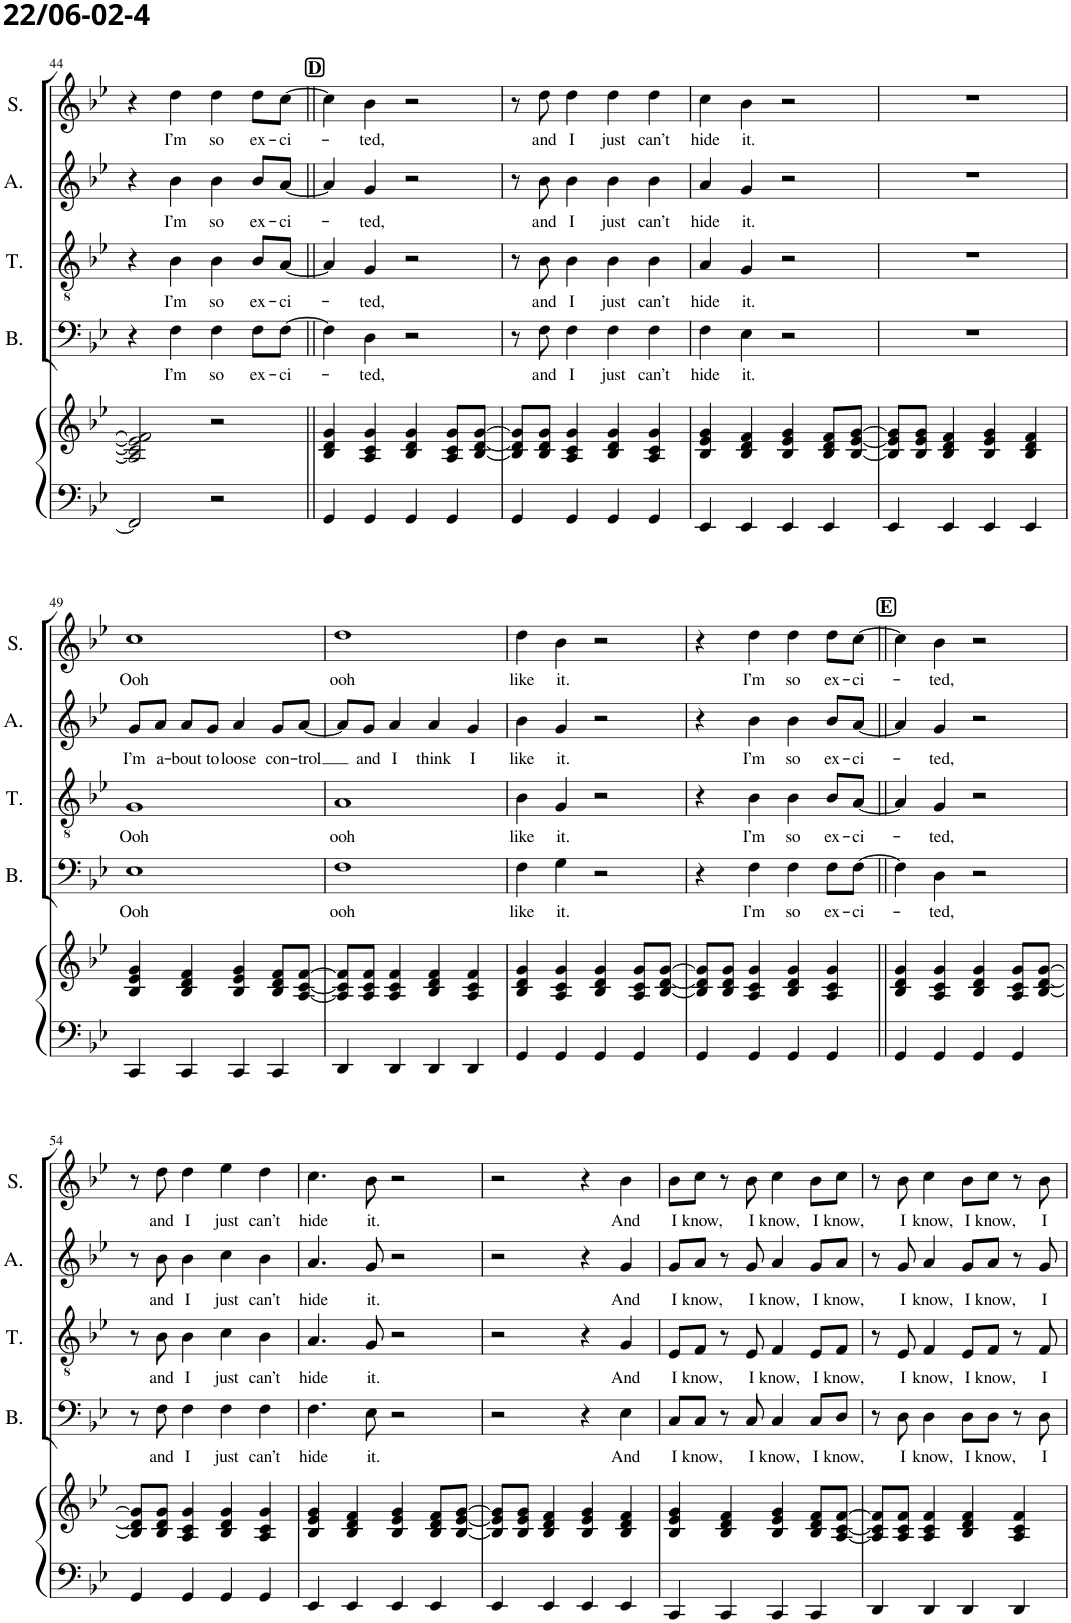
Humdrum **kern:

**kern	**kern	**kern	**text	**kern	**text	**kern	**text	**kern	**text
*part5	*part5	*part4	*part4	*part3	*part3	*part2	*part2	*part1	*part1
*staff6	*staff5	*staff4	*staff4	*staff3	*staff3	*staff2	*staff2	*staff1	*staff1
*I"Piano	*	*I"Bas	*	*I"Tenor	*	*I"Alt	*	*I"Sopraan	*
*I'Pno	*	*I'B.	*	*I'T.	*	*I'A.	*	*I'S.	*
!!LO:PB:g=z
*clefF4	*clefG2	*clefF4	*	*clefGv2	*	*clefG2	*	*clefG2	*
*	*	*	*	*	*	*Trd1c2	*	*Trd1c2	*
*k[b-e-]	*k[b-e-]	*k[b-e-]	*	*k[b-e-]	*	*k[b-e-]	*	*k[b-e-]	*
*M4/4	*M4/4	*M4/4	*	*M4/4	*	*M4/4	*	*M4/4	*
=44	=44	=44	=44	=44	=44	=44	=44	=44	=44
2FF/]	2A/] 2c/] 2e-/] 2f/]	4r	.	4r	.	4r	.	4r	.
!	!	!	!LO:LY:b	!	!LO:LY:b	!	!LO:LY:b	!	!LO:LY:b
.	.	4F\	I’m	4B-\	I’m	4b-\	I’m	4dd\	I’m
!	!	!	!LO:LY:b	!	!LO:LY:b	!	!LO:LY:b	!	!LO:LY:b
2r	2r	4F\	so	4B-\	so	4b-\	so	4dd\	so
!	!	!	!LO:LY:b	!	!LO:LY:b	!	!LO:LY:b	!	!LO:LY:b
.	.	8F\L	ex-	8B-/L	ex-	8b-/L	ex-	8dd\L	ex-
!	!	!	!LO:LY:b	!	!LO:LY:b	!	!LO:LY:b	!	!LO:LY:b
.	.	[8F\J	-ci-	[8A/J	-ci-	[8a/J	-ci-	[8cc\J	-ci-
!!LO:REH:place=s1:a:B:cj:fs=11:t=D
=45||	=45||	=45||	=45||	=45||	=45||	=45||	=45||	=45||	=45||
4GG/	4B-/ 4d/ 4g/	4F\]	.	4A/]	.	4a/]	.	4cc\]	.
!	!	!	!LO:LY:b	!	!LO:LY:b	!	!LO:LY:b	!	!LO:LY:b
4GG/	4A/ 4c/ 4g/	4D\	-ted,	4G/	-ted,	4g/	-ted,	4b-\	-ted,
4GG/	4B-/ 4d/ 4g/	2r	.	2r	.	2r	.	2r	.
4GG/	8A/ 8c/ 8g/L	.	.	.	.	.	.	.	.
.	[8B-/ [8d/ [8g/J	.	.	.	.	.	.	.	.
=46	=46	=46	=46	=46	=46	=46	=46	=46	=46
4GG/	8B-/] 8d/] 8g/]L	8r	.	8r	.	8r	.	8r	.
!	!	!	!LO:LY:b	!	!LO:LY:b	!	!LO:LY:b	!	!LO:LY:b
.	8B-/ 8d/ 8g/J	8F\	and	8B-\	and	8b-\	and	8dd\	and
!	!	!	!LO:LY:b	!	!LO:LY:b	!	!LO:LY:b	!	!LO:LY:b
4GG/	4A/ 4c/ 4g/	4F\	I	4B-\	I	4b-\	I	4dd\	I
!	!	!	!LO:LY:b	!	!LO:LY:b	!	!LO:LY:b	!	!LO:LY:b
4GG/	4B-/ 4d/ 4g/	4F\	just	4B-\	just	4b-\	just	4dd\	just
!	!	!	!LO:LY:b	!	!LO:LY:b	!	!LO:LY:b	!	!LO:LY:b
4GG/	4A/ 4c/ 4g/	4F\	can’t	4B-\	can’t	4b-\	can’t	4dd\	can’t
=47	=47	=47	=47	=47	=47	=47	=47	=47	=47
!	!	!	!LO:LY:b	!	!LO:LY:b	!	!LO:LY:b	!	!LO:LY:b
4EE-/	4B-/ 4e-/ 4g/	4F\	hide	4A/	hide	4a/	hide	4cc\	hide
!	!	!	!LO:LY:b	!	!LO:LY:b	!	!LO:LY:b	!	!LO:LY:b
4EE-/	4B-/ 4d/ 4f/	4E-\	it.	4G/	it.	4g/	it.	4b-\	it.
4EE-/	4B-/ 4e-/ 4g/	2r	.	2r	.	2r	.	2r	.
4EE-/	8B-/ 8d/ 8f/L	.	.	.	.	.	.	.	.
.	[8B-/ [8e-/ [8g/J	.	.	.	.	.	.	.	.
=48	=48	=48	=48	=48	=48	=48	=48	=48	=48
4EE-/	8B-/] 8e-/] 8g/]L	1r	.	1r	.	1r	.	1r	.
.	8B-/ 8e-/ 8g/J	.	.	.	.	.	.	.	.
4EE-/	4B-/ 4d/ 4f/	.	.	.	.	.	.	.	.
4EE-/	4B-/ 4e-/ 4g/	.	.	.	.	.	.	.	.
4EE-/	4B-/ 4d/ 4f/	.	.	.	.	.	.	.	.
!!LO:LB:g=z
=49	=49	=49	=49	=49	=49	=49	=49	=49	=49
!	!	!	!LO:LY:b	!	!LO:LY:b	!	!LO:LY:b	!	!LO:LY:b
4CC/	4B-/ 4e-/ 4g/	1E-	Ooh	1G	Ooh	8g/L	I’m	1cc	Ooh
!	!	!	!	!	!	!	!LO:LY:b	!	!
.	.	.	.	.	.	8a/J	a-	.	.
!	!	!	!	!	!	!	!LO:LY:b	!	!
4CC/	4B-/ 4d/ 4f/	.	.	.	.	8a/L	-bout	.	.
!	!	!	!	!	!	!	!LO:LY:b	!	!
.	.	.	.	.	.	8g/J	to	.	.
!	!	!	!	!	!	!	!LO:LY:b	!	!
4CC/	4B-/ 4e-/ 4g/	.	.	.	.	4a/	loose	.	.
!	!	!	!	!	!	!	!LO:LY:b	!	!
4CC/	8B-/ 8d/ 8f/L	.	.	.	.	8g/L	con-	.	.
!	!	!	!	!	!	!	!LO:LY:b	!	!
.	[8A/ [8c/ [8f/J	.	.	.	.	[8a/J	-trol	.	.
=50	=50	=50	=50	=50	=50	=50	=50	=50	=50
!	!	!	!LO:LY:b	!	!LO:LY:b	!	!	!	!LO:LY:b
4DD/	8A/] 8c/] 8f/]L	1F	ooh	1A	ooh	8a/L]	.	1dd	ooh
!	!	!	!	!	!	!	!LO:LY:b	!	!
.	8A/ 8c/ 8f/J	.	.	.	.	8g/J	and	.	.
!	!	!	!	!	!	!	!LO:LY:b	!	!
4DD/	4A/ 4c/ 4f/	.	.	.	.	4a/	I	.	.
!	!	!	!	!	!	!	!LO:LY:b	!	!
4DD/	4B-/ 4d/ 4f/	.	.	.	.	4a/	think	.	.
!	!	!	!	!	!	!	!LO:LY:b	!	!
4DD/	4A/ 4c/ 4f/	.	.	.	.	4g/	I	.	.
=51	=51	=51	=51	=51	=51	=51	=51	=51	=51
!	!	!	!LO:LY:b	!	!LO:LY:b	!	!LO:LY:b	!	!LO:LY:b
4GG/	4B-/ 4d/ 4g/	4F\	like	4B-\	like	4b-\	like	4dd\	like
!	!	!	!LO:LY:b	!	!LO:LY:b	!	!LO:LY:b	!	!LO:LY:b
4GG/	4A/ 4c/ 4g/	4G\	it.	4G/	it.	4g/	it.	4b-\	it.
4GG/	4B-/ 4d/ 4g/	2r	.	2r	.	2r	.	2r	.
4GG/	8A/ 8c/ 8g/L	.	.	.	.	.	.	.	.
.	[8B-/ [8d/ [8g/J	.	.	.	.	.	.	.	.
=52	=52	=52	=52	=52	=52	=52	=52	=52	=52
4GG/	8B-/] 8d/] 8g/]L	4r	.	4r	.	4r	.	4r	.
.	8B-/ 8d/ 8g/J	.	.	.	.	.	.	.	.
!	!	!	!LO:LY:b	!	!LO:LY:b	!	!LO:LY:b	!	!LO:LY:b
4GG/	4A/ 4c/ 4g/	4F\	I’m	4B-\	I’m	4b-\	I’m	4dd\	I’m
!	!	!	!LO:LY:b	!	!LO:LY:b	!	!LO:LY:b	!	!LO:LY:b
4GG/	4B-/ 4d/ 4g/	4F\	so	4B-\	so	4b-\	so	4dd\	so
!	!	!	!LO:LY:b	!	!LO:LY:b	!	!LO:LY:b	!	!LO:LY:b
4GG/	4A/ 4c/ 4g/	8F\L	ex-	8B-/L	ex-	8b-/L	ex-	8dd\L	ex-
!	!	!	!LO:LY:b	!	!LO:LY:b	!	!LO:LY:b	!	!LO:LY:b
.	.	[8F\J	-ci-	[8A/J	-ci-	[8a/J	-ci-	[8cc\J	-ci-
!!LO:REH:place=s1:a:B:cj:fs=11:t=E
=53||	=53||	=53||	=53||	=53||	=53||	=53||	=53||	=53||	=53||
4GG/	4B-/ 4d/ 4g/	4F\]	.	4A/]	.	4a/]	.	4cc\]	.
!	!	!	!LO:LY:b	!	!LO:LY:b	!	!LO:LY:b	!	!LO:LY:b
4GG/	4A/ 4c/ 4g/	4D\	-ted,	4G/	-ted,	4g/	-ted,	4b-\	-ted,
4GG/	4B-/ 4d/ 4g/	2r	.	2r	.	2r	.	2r	.
4GG/	8A/ 8c/ 8g/L	.	.	.	.	.	.	.	.
.	[8B-/ [8d/ [8g/J	.	.	.	.	.	.	.	.
!!LO:LB:g=z
=54	=54	=54	=54	=54	=54	=54	=54	=54	=54
4GG/	8B-/] 8d/] 8g/]L	8r	.	8r	.	8r	.	8r	.
!	!	!	!LO:LY:b	!	!LO:LY:b	!	!LO:LY:b	!	!LO:LY:b
.	8B-/ 8d/ 8g/J	8F\	and	8B-\	and	8b-\	and	8dd\	and
!	!	!	!LO:LY:b	!	!LO:LY:b	!	!LO:LY:b	!	!LO:LY:b
4GG/	4A/ 4c/ 4g/	4F\	I	4B-\	I	4b-\	I	4dd\	I
!	!	!	!LO:LY:b	!	!LO:LY:b	!	!LO:LY:b	!	!LO:LY:b
4GG/	4B-/ 4d/ 4g/	4F\	just	4c\	just	4cc\	just	4ee-\	just
!	!	!	!LO:LY:b	!	!LO:LY:b	!	!LO:LY:b	!	!LO:LY:b
4GG/	4A/ 4c/ 4g/	4F\	can’t	4B-\	can’t	4b-\	can’t	4dd\	can’t
=55	=55	=55	=55	=55	=55	=55	=55	=55	=55
!	!	!	!LO:LY:b	!	!LO:LY:b	!	!LO:LY:b	!	!LO:LY:b
4EE-/	4B-/ 4e-/ 4g/	4.F\	hide	4.A/	hide	4.a/	hide	4.cc\	hide
4EE-/	4B-/ 4d/ 4f/	.	.	.	.	.	.	.	.
!	!	!	!LO:LY:b	!	!LO:LY:b	!	!LO:LY:b	!	!LO:LY:b
.	.	8E-\	it.	8G/	it.	8g/	it.	8b-\	it.
4EE-/	4B-/ 4e-/ 4g/	2r	.	2r	.	2r	.	2r	.
4EE-/	8B-/ 8d/ 8f/L	.	.	.	.	.	.	.	.
.	[8B-/ [8e-/ [8g/J	.	.	.	.	.	.	.	.
=56	=56	=56	=56	=56	=56	=56	=56	=56	=56
4EE-/	8B-/] 8e-/] 8g/]L	2r	.	2r	.	2r	.	2r	.
.	8B-/ 8e-/ 8g/J	.	.	.	.	.	.	.	.
4EE-/	4B-/ 4d/ 4f/	.	.	.	.	.	.	.	.
4EE-/	4B-/ 4e-/ 4g/	4r	.	4r	.	4r	.	4r	.
!	!	!	!LO:LY:b	!	!LO:LY:b	!	!LO:LY:b	!	!LO:LY:b
4EE-/	4B-/ 4d/ 4f/	4E-\	And	4G/	And	4g/	And	4b-\	And
=57	=57	=57	=57	=57	=57	=57	=57	=57	=57
!	!	!	!LO:LY:b	!	!LO:LY:b	!	!LO:LY:b	!	!LO:LY:b
4CC/	4B-/ 4e-/ 4g/	8C/L	I	8E-/L	I	8g/L	I	8b-\L	I
!	!	!	!LO:LY:b	!	!LO:LY:b	!	!LO:LY:b	!	!LO:LY:b
.	.	8C/J	know,	8F/J	know,	8a/J	know,	8cc\J	know,
4CC/	4B-/ 4d/ 4f/	8r	.	8r	.	8r	.	8r	.
!	!	!	!LO:LY:b	!	!LO:LY:b	!	!LO:LY:b	!	!LO:LY:b
.	.	8C/	I	8E-/	I	8g/	I	8b-\	I
!	!	!	!LO:LY:b	!	!LO:LY:b	!	!LO:LY:b	!	!LO:LY:b
4CC/	4B-/ 4e-/ 4g/	4C/	know,	4F/	know,	4a/	know,	4cc\	know,
!	!	!	!LO:LY:b	!	!LO:LY:b	!	!LO:LY:b	!	!LO:LY:b
4CC/	8B-/ 8d/ 8f/L	8C/L	I	8E-/L	I	8g/L	I	8b-\L	I
!	!	!	!LO:LY:b	!	!LO:LY:b	!	!LO:LY:b	!	!LO:LY:b
.	[8A/ [8c/ [8f/J	8D/J	know,	8F/J	know,	8a/J	know,	8cc\J	know,
=58	=58	=58	=58	=58	=58	=58	=58	=58	=58
4DD/	8A/] 8c/] 8f/]L	8r	.	8r	.	8r	.	8r	.
!	!	!	!LO:LY:b	!	!LO:LY:b	!	!LO:LY:b	!	!LO:LY:b
.	8A/ 8c/ 8f/J	8D\	I	8E-/	I	8g/	I	8b-\	I
!	!	!	!LO:LY:b	!	!LO:LY:b	!	!LO:LY:b	!	!LO:LY:b
4DD/	4A/ 4c/ 4f/	4D\	know,	4F/	know,	4a/	know,	4cc\	know,
!	!	!	!LO:LY:b	!	!LO:LY:b	!	!LO:LY:b	!	!LO:LY:b
4DD/	4B-/ 4d/ 4f/	8D\L	I	8E-/L	I	8g/L	I	8b-\L	I
!	!	!	!LO:LY:b	!	!LO:LY:b	!	!LO:LY:b	!	!LO:LY:b
.	.	8D\J	know,	8F/J	know,	8a/J	know,	8cc\J	know,
4DD/	4A/ 4c/ 4f/	8r	.	8r	.	8r	.	8r	.
!	!	!	!LO:LY:b	!	!LO:LY:b	!	!LO:LY:b	!	!LO:LY:b
.	.	8D\	I	8F/	I	8g/	I	8b-\	I
=	=	=	=	=	=	=	=	=	=
*-	*-	*-	*-	*-	*-	*-	*-	*-	*-
